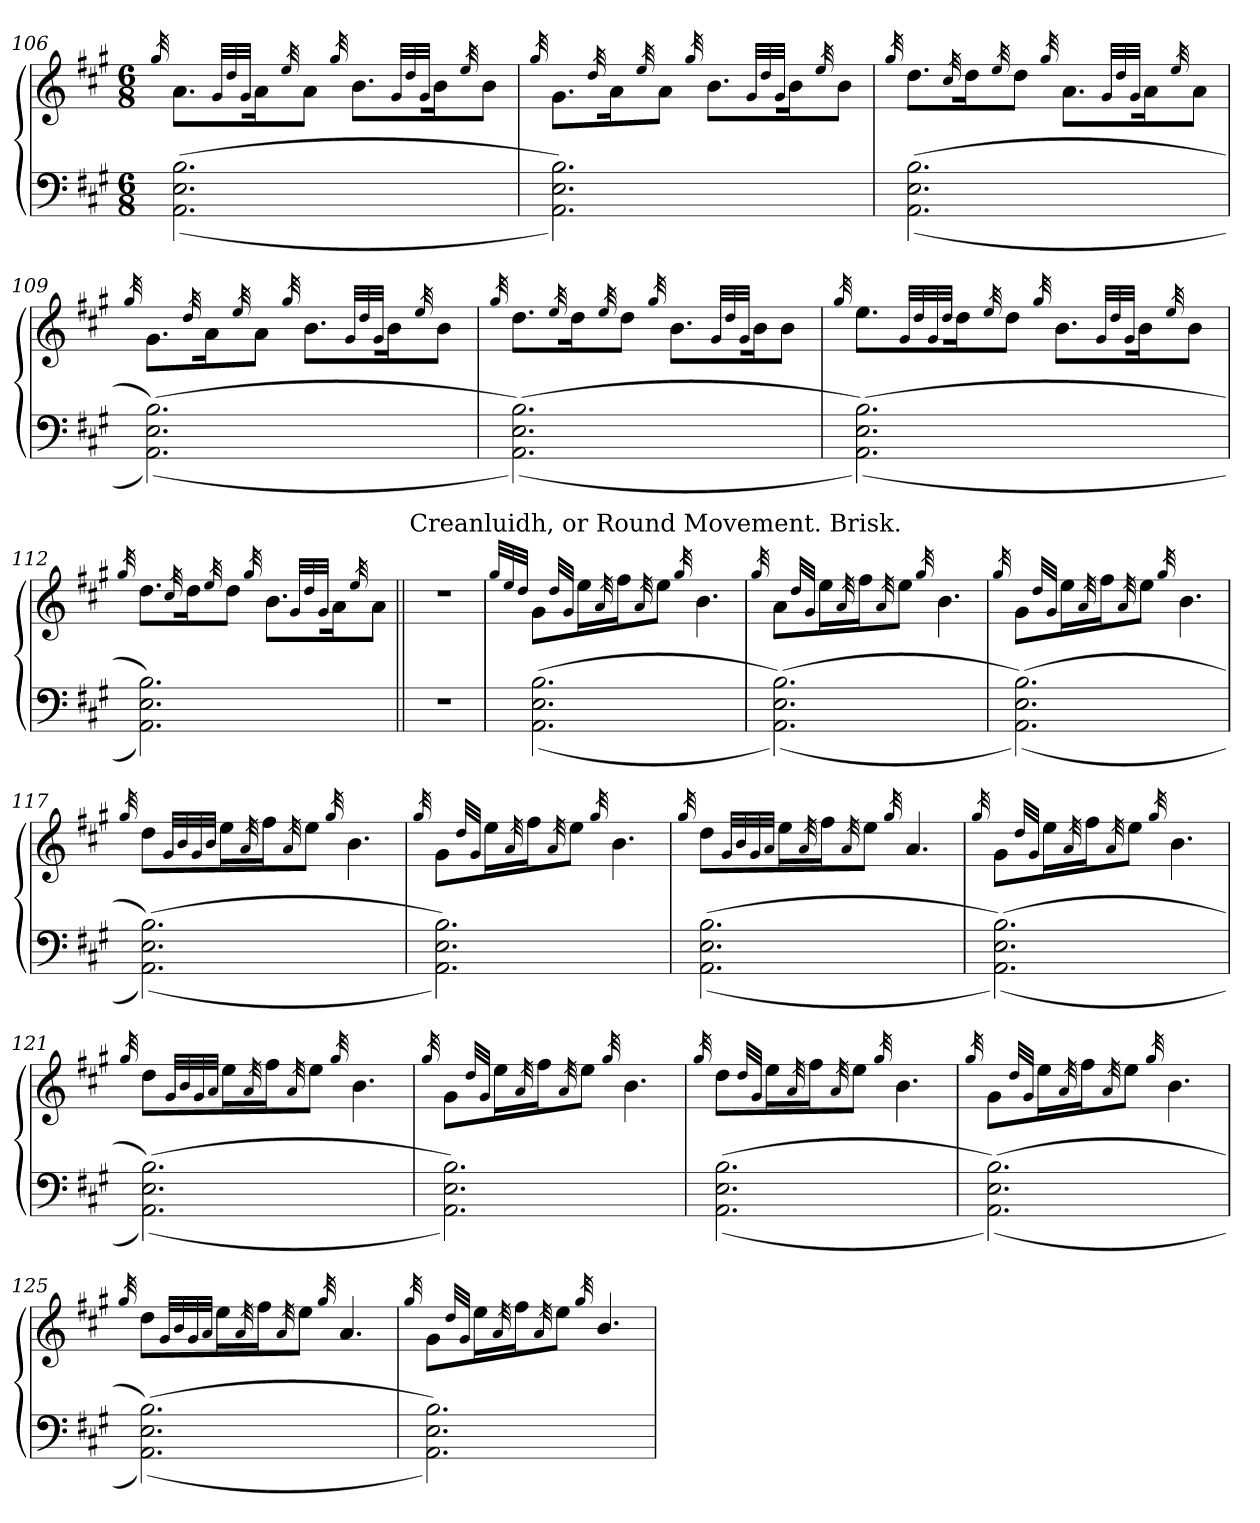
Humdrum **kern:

**kern	**kern
*part2	*part1
*staff2	*staff1
*clefF4	*clefG2
*k[f#c#g#]	*k[f#c#g#]
*M6/8	*M6/8
=106	=106
.	32qgg#/
((2.AA\ 2.E\ 2.B\	8.a\L
.	32qg#/LLL
.	32qdd/
.	32qg#/JJJ
.	16a\K
.	32qee/
.	8a\J
.	32qgg#/
.	8.b\L
.	32qg#/LLL
.	32qdd/
.	32qg#/JJJ
.	16b\K
.	32qee/
.	8b\J
!!LO:LB:g=z
=107	=107
.	32qgg#/
2.AA\ 2.E\ 2.B\))	8.g#\L
.	32qdd/
.	16a\K
.	32qee/
.	8a\J
.	32qgg#/
.	8.b\L
.	32qg#/LLL
.	32qdd/
.	32qg#/JJJ
.	16b\K
.	32qee/
.	8b\J
=108	=108
.	32qgg#/
((2.AA\ 2.E\ 2.B\	8.dd\L
.	32qcc#/
.	16dd\K
.	32qee/
.	8dd\J
.	32qgg#/
.	8.a\L
.	32qg#/LLL
.	32qdd/
.	32qg#/JJJ
.	16a\K
.	32qee/
.	8a\J
=109	=109
.	32qgg#/
((2.AA\ 2.E\ 2.B\))	8.g#\L
.	32qdd/
.	16a\K
.	32qee/
.	8a\J
.	32qgg#/
.	8.b\L
.	32qg#/LLL
.	32qdd/
.	32qg#/JJJ
.	16b\K
.	32qee/
.	8b\J
!!LO:LB:g=z
=110	=110
.	32qgg#/
((2.AA\ 2.E\ 2.B\))	8.dd\L
.	32qee/
.	16dd\K
.	32qee/
.	8dd\J
.	32qgg#/
.	8.b\L
.	32qg#/LLL
.	32qdd/
.	32qg#/JJJ
.	16b\K
.	8b\J
=111	=111
.	32qgg#/
((2.AA\ 2.E\ 2.B\))	8.ee\L
.	32qg#/LLL
.	32qdd/
.	32qg#/
.	32qdd/JJJ
.	16dd\K
.	32qee/
.	8dd\J
.	32qgg#/
.	8.b\L
.	32qg#/LLL
.	32qdd/
.	32qg#/JJJ
.	16b\K
.	32qee/
.	8b\J
=112	=112
.	32qgg#/
2.AA\ 2.E\ 2.B\))	8.dd\L
.	32qcc#/
.	16dd\K
.	32qee/
.	8dd\J
.	32qgg#/
.	8.b\L
.	32qg#/LLL
.	32qdd/
.	32qg#/JJJ
.	16a\K
.	32qee/
.	8a\J
!!LO:LB:g=z
=113||	=113||
*	*MM50
!	!LO:TX:a:t=Creanluidh, or Round Movement. Brisk.
2.r	2.r
=114	=114
.	32qgg#/LLL
.	32qee/
.	32qdd/JJJ
((2.AA\ 2.E\ 2.B\	8g#\L
.	32qdd/LLL
.	32qg#/JJJ
.	16ee\L
.	32qa/
.	16ff#\J
.	32qa/
.	8ee\J
.	32qgg#/
.	4.b\
=115	=115
.	32qgg#/
((2.AA\ 2.E\ 2.B\))	8a\L
.	32qdd/LLL
.	32qg#/JJJ
.	16ee\L
.	32qa/
.	16ff#\J
.	32qa/
.	8ee\J
.	32qgg#/
.	4.b\
=116	=116
.	32qgg#/
((2.AA\ 2.E\ 2.B\))	8g#\L
.	32qdd/LLL
.	32qg#/JJJ
.	16ee\L
.	32qa/
.	16ff#\J
.	32qa/
.	8ee\J
.	32qgg#/
.	4.b\
!!LO:LB:g=z
=117	=117
.	32qgg#/
((2.AA\ 2.E\ 2.B\))	8dd\L
.	32qg#/LLL
.	32qb/
.	32qg#/
.	32qb/JJJ
.	16ee\L
.	32qa/
.	16ff#\J
.	32qa/
.	8ee\J
.	32qgg#/
.	4.b\
=118	=118
.	32qgg#/
2.AA\ 2.E\ 2.B\))	8g#\L
.	32qdd/LLL
.	32qg#/JJJ
.	16ee\L
.	32qa/
.	16ff#\J
.	32qa/
.	8ee\J
.	32qgg#/
.	4.b\
=119	=119
.	32qgg#/
((2.AA\ 2.E\ 2.B\	8dd\L
.	32qg#/LLL
.	32qb/
.	32qg#/
.	32qa/JJJ
.	16ee\L
.	32qa/
.	16ff#\J
.	32qa/
.	8ee\J
.	32qgg#/
.	4.a/
!!LO:PB:g=z
=120	=120
.	32qgg#/
((2.AA\ 2.E\ 2.B\))	8g#\L
.	32qdd/LLL
.	32qg#/JJJ
.	16ee\L
.	32qa/
.	16ff#\J
.	32qa/
.	8ee\J
.	32qgg#/
.	4.b\
=121	=121
.	32qgg#/
((2.AA\ 2.E\ 2.B\))	8dd\L
.	32qg#/LLL
.	32qb/
.	32qg#/
.	32qa/JJJ
.	16ee\L
.	32qa/
.	16ff#\J
.	32qa/
.	8ee\J
.	32qgg#/
.	4.b\
=122	=122
.	32qgg#/
2.AA\ 2.E\ 2.B\))	8g#\L
.	32qdd/LLL
.	32qg#/JJJ
.	16ee\L
.	32qa/
.	16ff#\J
.	32qa/
.	8ee\J
.	32qgg#/
.	4.b\
!!LO:LB:g=z
=123	=123
.	32qgg#/
((2.AA\ 2.E\ 2.B\	8dd\L
.	32qdd/LLL
.	32qg#/JJJ
.	16ee\L
.	32qa/
.	16ff#\J
.	32qa/
.	8ee\J
.	32qgg#/
.	4.b\
=124	=124
.	32qgg#/
((2.AA\ 2.E\ 2.B\))	8g#\L
.	32qdd/LLL
.	32qg#/JJJ
.	16ee\L
.	32qa/
.	16ff#\J
.	32qa/
.	8ee\J
.	32qgg#/
.	4.b\
=125	=125
.	32qgg#/
((2.AA\ 2.E\ 2.B\))	8dd\L
.	32qg#/LLL
.	32qb/
.	32qg#/
.	32qa/JJJ
.	16ee\L
.	32qa/
.	16ff#\J
.	32qa/
.	8ee\J
.	32qgg#/
.	4.a/
!!LO:LB:g=z
=126	=126
.	32qgg#/
2.AA\ 2.E\ 2.B\))	8g#\L
.	32qdd/LLL
.	32qg#/JJJ
.	16ee\L
.	32qa/
.	16ff#\J
.	32qa/
.	8ee\J
.	32qgg#/
.	4.b/
=	=
*-	*-
